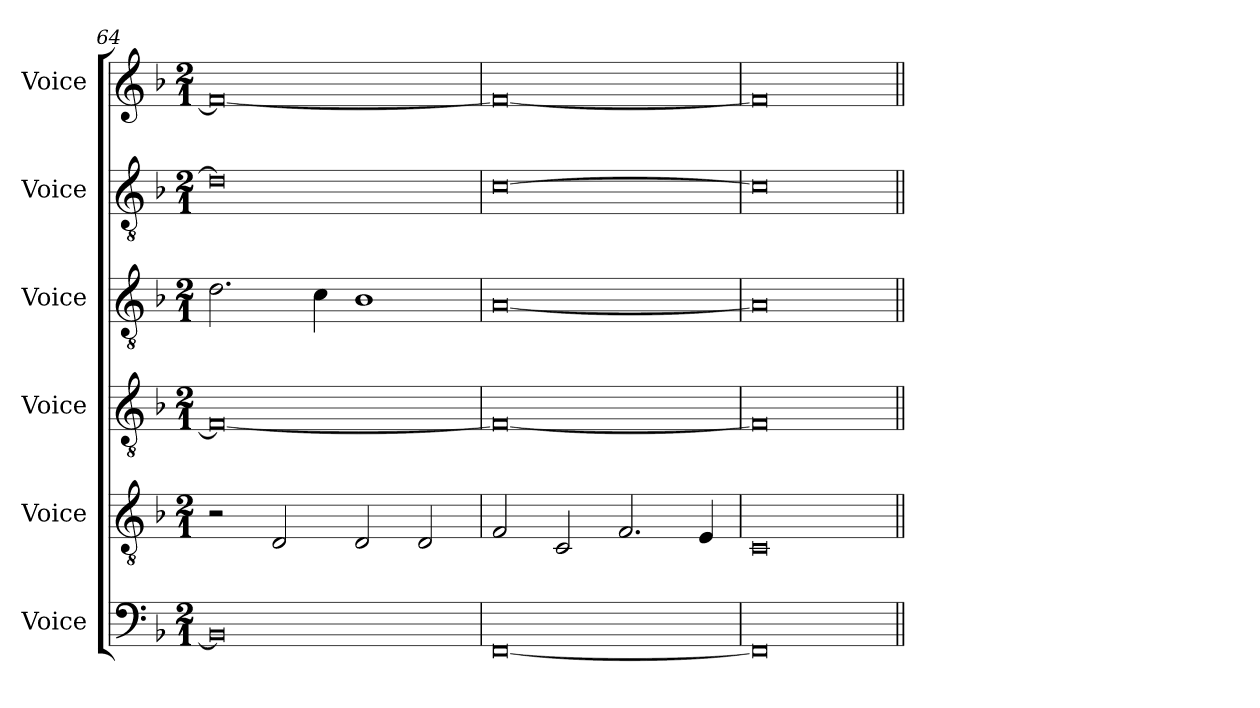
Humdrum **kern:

**kern	**kern	**kern	**kern	**kern	**kern
*part6	*part5	*part4	*part3	*part2	*part1
*staff6	*staff5	*staff4	*staff3	*staff2	*staff1
*I"Voice	*I"Voice	*I"Voice	*I"Voice	*I"Voice	*I"Voice
*I'V	*I'V	*I'V	*I'V	*I'V	*I'V
*clefF4	*clefGv2	*clefGv2	*clefGv2	*clefGv2	*clefG2
*k[b-]	*k[b-]	*k[b-]	*k[b-]	*k[b-]	*k[b-]
*M2/1	*M2/1	*M2/1	*M2/1	*M2/1	*M2/1
=64	=64	=64	=64	=64	=64
0BB-]	2r	0F_	2.d\	0d]	0f_
.	2D/	.	.	.	.
.	.	.	4c\	.	.
.	2D/	.	1B-	.	.
.	2D/	.	.	.	.
=65	=65	=65	=65	=65	=65
[0FF	2F/	0F_	[0A	[0c	0f_
.	2C/	.	.	.	.
.	2.F/	.	.	.	.
.	4E/	.	.	.	.
!!LO:LB:g=z
=66	=66	=66	=66	=66	=66
0FF]	0C	0F]	0A]	0c]	0f]
=||	=||	=||	=||	=||	=||
*-	*-	*-	*-	*-	*-
